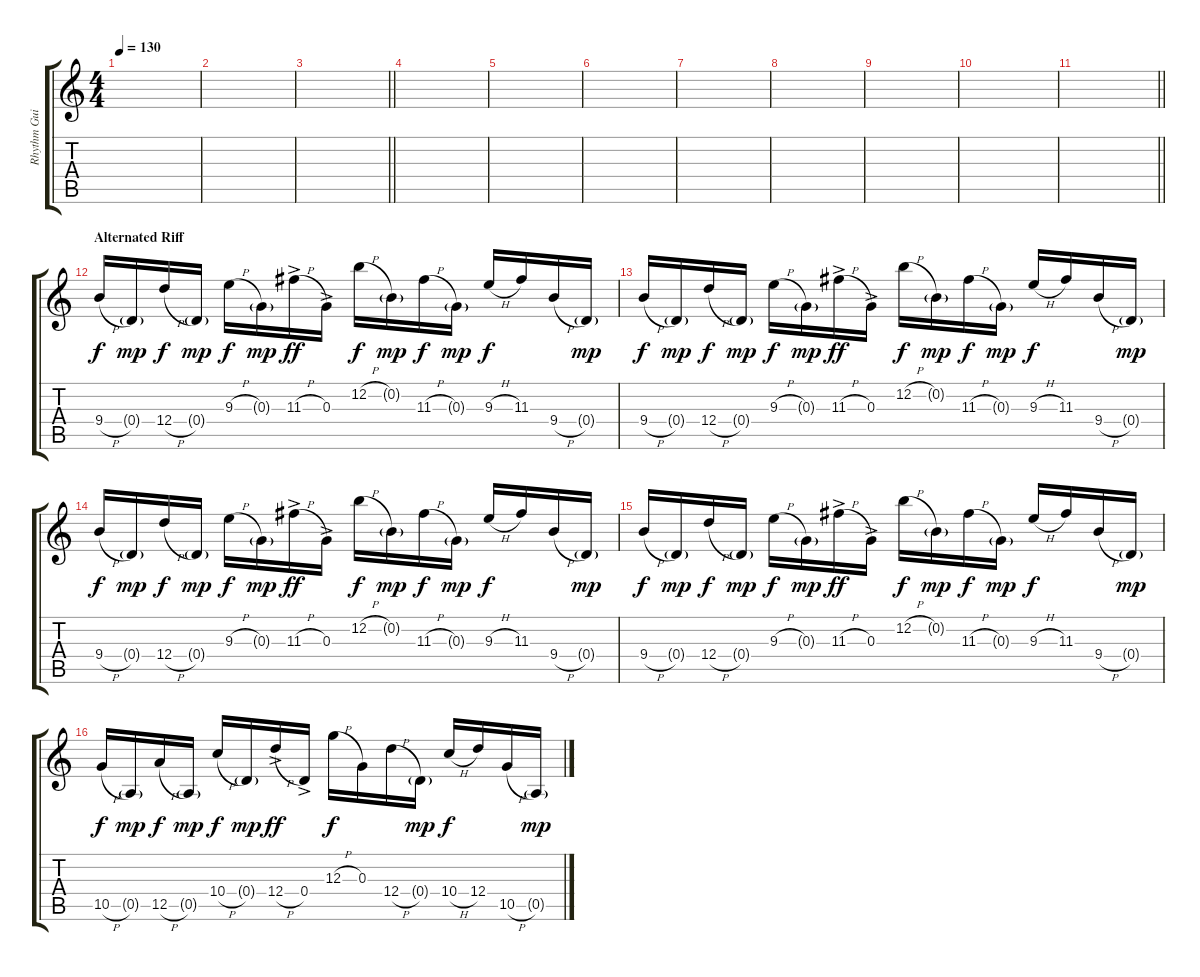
\track ("Rhythm Guitar 2" "Rhythm Gui") {instrument overdrivenguitar}
\staff {score tabs}
\tuning (E4 B3 G3 D3 A2 E2) {hide}
\ts (4 4)
\tempo 130
\clef g2
\ks c
|
|
\barLineRight lightlight
|
|
|
|
|
|
|
|
\barLineRight lightlight
|
\section ("" "Alternated Riff")
9.4{h}.16{volume 9 instrument overdrivenguitar} 0.4{g}.16{dy mp} 12.4{h}.16{dy f} 0.4{g}.16{dy mp} 9.3{h}.16{dy f} 0.3{g}.16{dy mp} 11.3{h ac}.16{dy ff} 0.3{ac}.16 12.2{h}.16{dy f} 0.2{g}.16{dy mp} 11.3{h}.16{dy f} 0.3{g}.16{dy mp} 9.3{h}.16{dy f} 11.3.16 9.4{h}.16 0.4{g}.16{dy mp} |
9.4{h}.16{dy f} 0.4{g}.16{dy mp} 12.4{h}.16{dy f} 0.4{g}.16{dy mp} 9.3{h}.16{dy f} 0.3{g}.16{dy mp} 11.3{h ac}.16{dy ff} 0.3{ac}.16 12.2{h}.16{dy f} 0.2{g}.16{dy mp} 11.3{h}.16{dy f} 0.3{g}.16{dy mp} 9.3{h}.16{dy f} 11.3.16 9.4{h}.16 0.4{g}.16{dy mp} |
9.4{h}.16{dy f} 0.4{g}.16{dy mp} 12.4{h}.16{dy f} 0.4{g}.16{dy mp} 9.3{h}.16{dy f} 0.3{g}.16{dy mp} 11.3{h ac}.16{dy ff} 0.3{ac}.16 12.2{h}.16{dy f} 0.2{g}.16{dy mp} 11.3{h}.16{dy f} 0.3{g}.16{dy mp} 9.3{h}.16{dy f} 11.3.16 9.4{h}.16 0.4{g}.16{dy mp} |
9.4{h}.16{dy f} 0.4{g}.16{dy mp} 12.4{h}.16{dy f} 0.4{g}.16{dy mp} 9.3{h}.16{dy f} 0.3{g}.16{dy mp} 11.3{h ac}.16{dy ff} 0.3{ac}.16 12.2{h}.16{dy f} 0.2{g}.16{dy mp} 11.3{h}.16{dy f} 0.3{g}.16{dy mp} 9.3{h}.16{dy f} 11.3.16 9.4{h}.16 0.4{g}.16{dy mp} |
10.5{h}.16{dy f} 0.5{g}.16{dy mp} 12.5{h}.16{dy f} 0.5{g}.16{dy mp} 10.4{h}.16{dy f} 0.4{g}.16{dy mp} 12.4{h ac}.16{dy ff} 0.4{ac}.16 12.3{h}.16{dy f} 0.3.16 12.4{h}.16 0.4{g}.16{dy mp} 10.4{h}.16{dy f} 12.4.16 10.5{h}.16 0.5{g}.16{dy mp}
